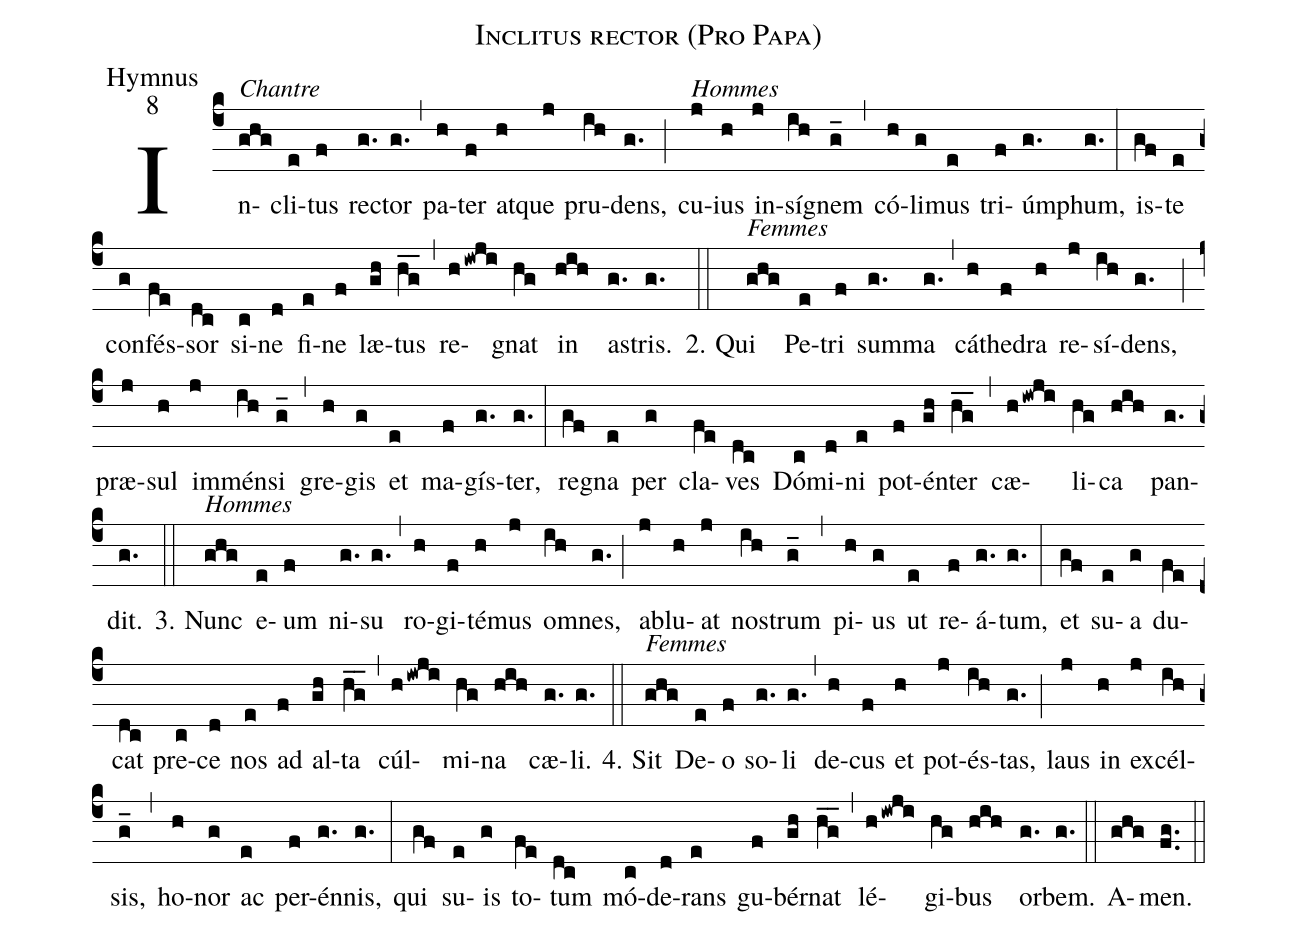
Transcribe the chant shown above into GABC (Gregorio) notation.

name:Inclitus rector (Pro Papa);
office-part:Hymnus;
mode:8;
%%
(c4)<alt>Chantre</alt>In(ghg)cli(e)tus(f) rec(g.)tor(g.) (,) pa(h)ter(f) at(h)que(j) pru(ih)dens,(g.) (;)
<alt>Hommes</alt>cu(j)ius(h) in(j)sí(ih)gnem(g_) (,) có(h)li(g)mus(e) tri(f)úm(g.)phum,(g.) (:)
is(gf)te(e) con(g)fés(fe)sor(dc) si(c)ne(d) fi(e)ne(f) læ(gh)tus(hg__) (,)
re(hiwji)gnat(hg) in(hih) as(g.)tris.(g.) (::)

2. <alt>Femmes</alt>Qui(ghg) Pe(e)tri(f) sum(g.)ma(g.) (,) cá(h)the(f)dra(h) re(j)sí(ih)dens,(g.) (;)
præ(j)sul(h) im(j)mén(ih)si(g_) (,) gre(h)gis(g) et(e) ma(f)gís(g.)ter,(g.) (:)
re(gf)gna(e) per(g) cla(fe)ves(dc) Dó(c)mi(d)ni(e) pot(f)én(gh)ter(hg__) (,)
cæ(hiwji)li(hg)ca(hih) pan(g.)dit.(g.) (::)

3. <alt>Hommes</alt>Nunc(ghg) e(e)um(f) ni(g.)su(g.) (,) ro(h)gi(f)té(h)mus(j) om(ih)nes,(g.) (;)
ab(j)lu(h)at(j) nos(ih)trum(g_) (,) pi(h)us(g) ut(e) re(f)á(g.)tum,(g.) (:)
et(gf) su(e)a(g) du(fe)cat(dc) pre(c)ce(d) nos(e) ad(f) al(gh)ta(hg__) (,)
cúl(hiwji)mi(hg)na(hih) cæ(g.)li.(g.) (::)

4. <alt>Femmes</alt>Sit(ghg) De(e)o(f) so(g.)li(g.) (,) de(h)cus(f) et(h) pot(j)és(ih)tas,(g.) (;)
laus(j) in(h) ex(j)cél(ih)sis,(g_) (,) ho(h)nor(g) ac(e) per(f)én(g.)nis,(g.) (:)
qui(gf) su(e)is(g) to(fe)tum(dc) mó(c)de(d)rans(e) gu(f)bér(gh)nat(hg__) (,)
lé(hiwji)gi(hg)bus(hih) or(g.)bem.(g.) (::)
A(ghg)men.(fg..) (::)
